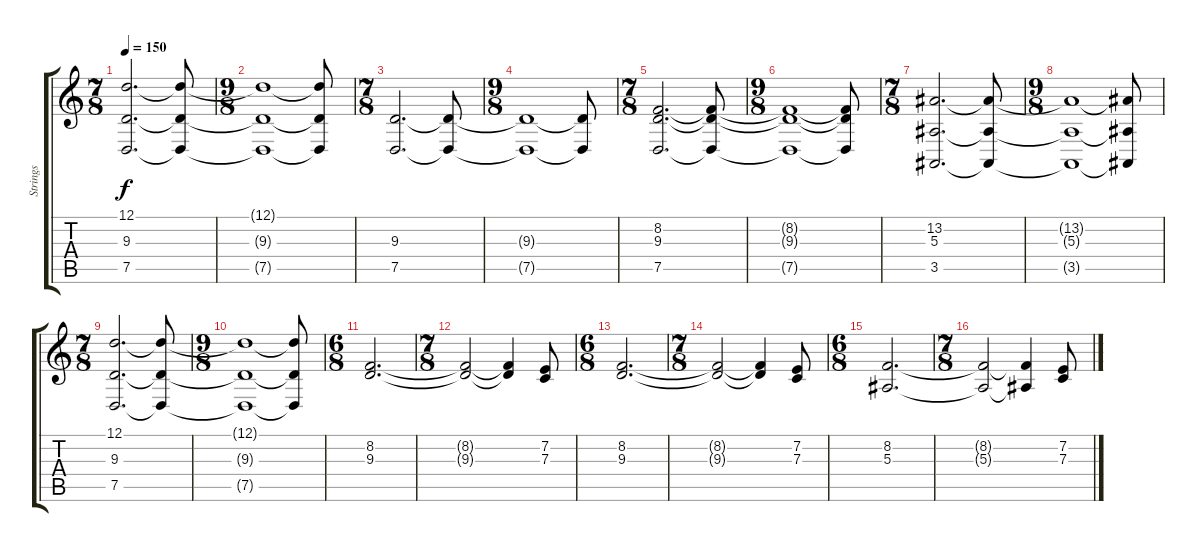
\track ("Strings" "Strings") {instrument stringensemble1}
\staff {score tabs}
\tuning (D4 A3 F3 C3 G2 C2) {hide}
\ts (7 8)
\tempo 150
\clef g2
\ks c
(12.1 9.3 7.5).2{d dy f} (12.1{t} 9.3{t} 7.5{t}).8 |
\ts (9 8)
(12.1{t} 9.3{t} 7.5{t}).1 (12.1{t} 9.3{t} 7.5{t}).8 |
\ts (7 8)
(9.3 7.5).2{d} (9.3{t} 7.5{t}).8 |
\ts (9 8)
(9.3{t} 7.5{t}).1 (9.3{t} 7.5{t}).8 |
\ts (7 8)
(8.2 9.3 7.5).2{d} (8.2{t} 9.3{t} 7.5{t}).8 |
\ts (9 8)
(8.2{t} 9.3{t} 7.5{t}).1 (8.2{t} 9.3{t} 7.5{t}).8 |
\ts (7 8)
(13.2 5.3 3.5).2{d} (13.2{t} 5.3{t} 3.5{t}).8 |
\ts (9 8)
(13.2{t} 5.3{t} 3.5{t}).1 (13.2{t} 5.3{t} 3.5{t}).8 |
\ts (7 8)
(12.1 9.3 7.5).2{d} (12.1{t} 9.3{t} 7.5{t}).8 |
\ts (9 8)
(12.1{t} 9.3{t} 7.5{t}).1 (12.1{t} 9.3{t} 7.5{t}).8 |
\ts (6 8)
(8.2 9.3).2{d} |
\ts (7 8)
(8.2{t} 9.3{t}).2 (8.2{t} 9.3{t}).4 (7.2 7.3).8 |
\ts (6 8)
(8.2 9.3).2{d} |
\ts (7 8)
(8.2{t} 9.3{t}).2 (8.2{t} 9.3{t}).4 (7.2 7.3).8 |
\ts (6 8)
(8.2 5.3).2{d} |
\ts (7 8)
(8.2{t} 5.3{t}).2 (8.2{t} 5.3{t}).4 (7.2 7.3).8
